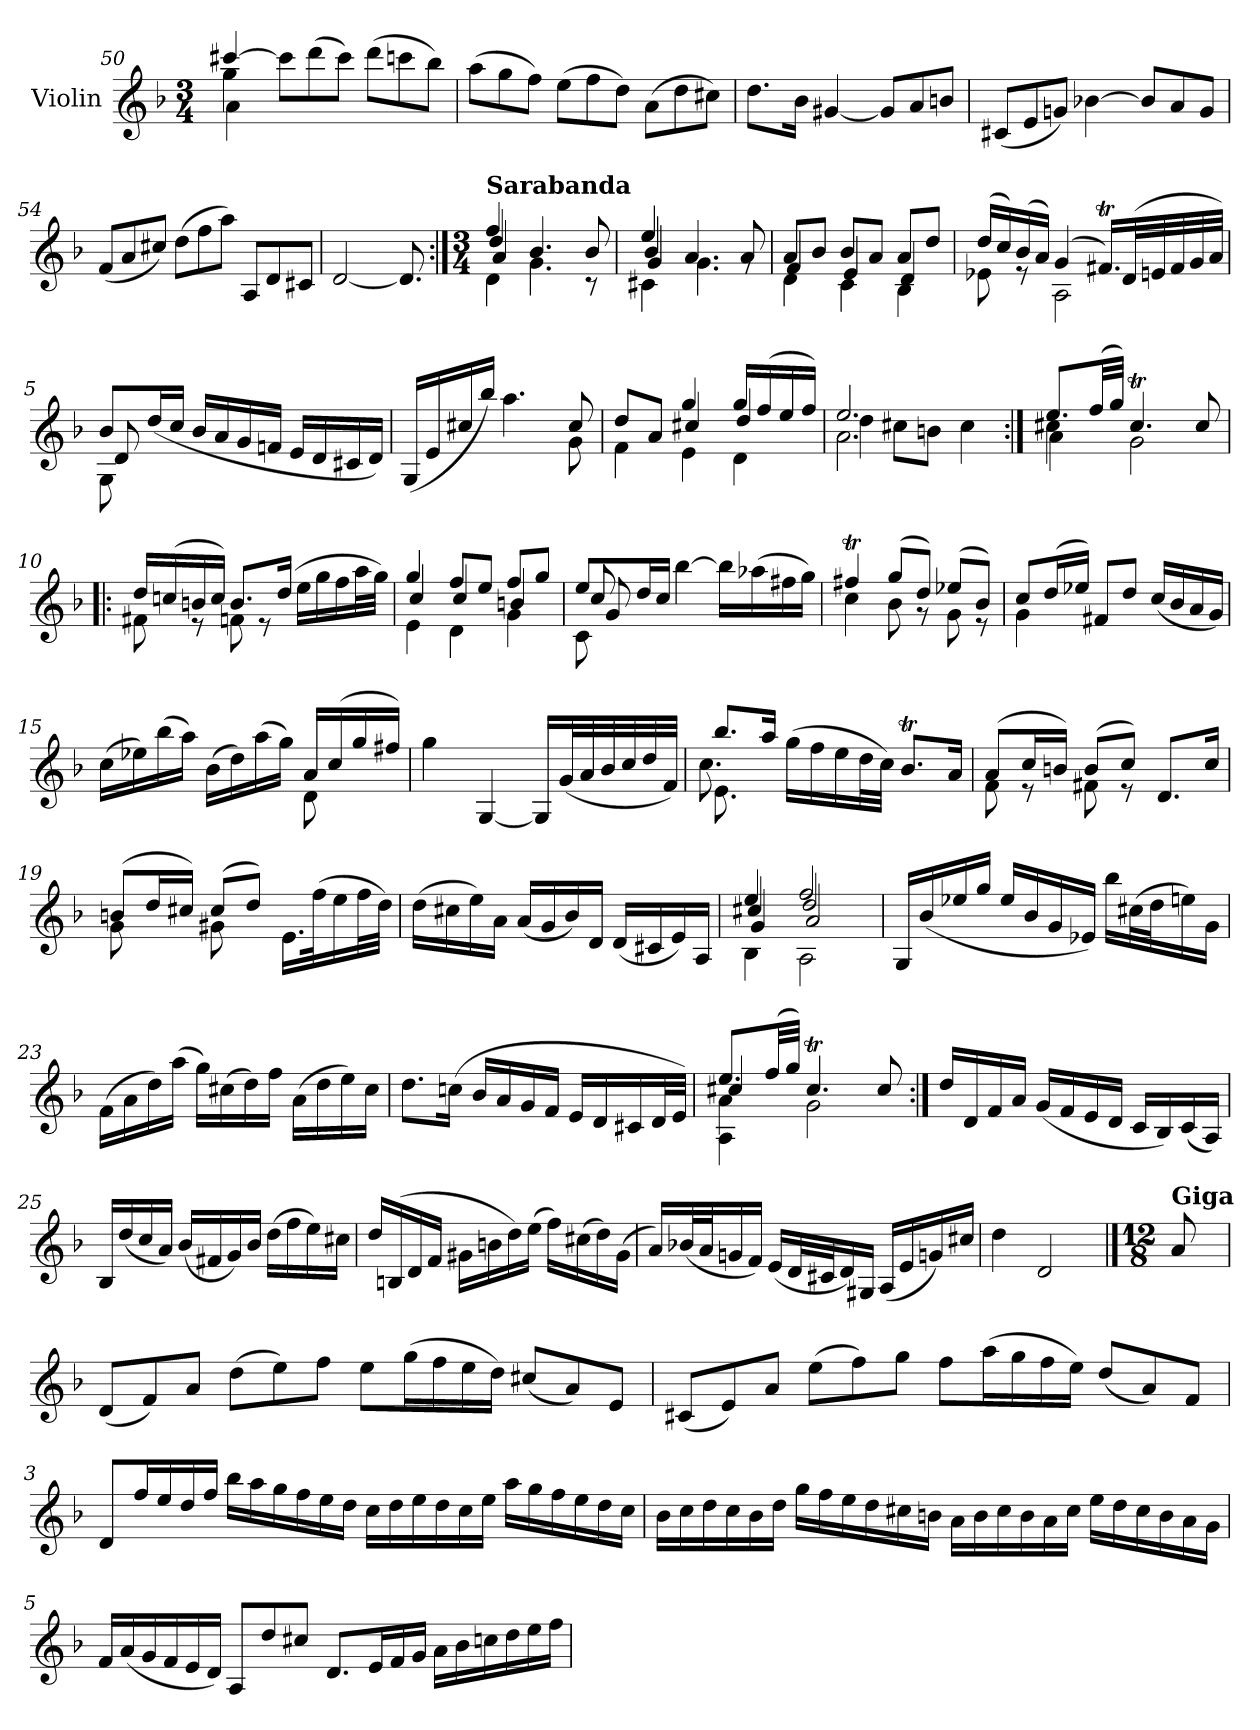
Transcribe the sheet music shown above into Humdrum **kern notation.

**kern
*part1
*staff1
*I"Violin
*I'Vln.
*clefG2
*k[b-]
*M3/4
=50
*^
*	*^
[4ccc#X/	4gg\	4a\
*Xtuplet	*	*
12ccc#\L]	2ryy	2ryy
(>12ddd\	.	.
12ccc#\J)	.	.
(>12ddd\L	.	.
12cccn\	.	.
12bb-\J)	.	.
*v	*v	*v
!!LO:LB:g=z
=51
(>12aa\L
12gg\
12ff\J)
(>12ee\L
12ff\
12dd\J)
(>12a\L
12dd\
12cc#X\J)
=52
8.dd\L
16b-\Jk
[4g#X/
12g#/L]
12a/
12bn/J
=53
(<12c#X/L
12e/
12gn/J)
[4b-X\
12b-/L]
12a/
12g/J
=54
(<12f/L
12a/
12cc#X/J)
(>12dd\L
12ff\
12aa\J)
12A/L
12d/
12c#X/J
=55
[2d/
8.d/]
!!LO:LB:g=z
=1:|!
*M3/4
*^
*	*^
*	*	*^
!LO:TX:a:B:t=Sarabanda	!	!	!
4ff/	4d\	4dd/	4a/
4.b-/	4.g\	2ryy	2ryy
8b-/	8r	.	.
=2	=2	=2	=2
4ee/	4c#X\	4b-/	4g/
4.a/	4.g\	2ryy	2ryy
8a/	8rg	.	.
*	*	*v	*v
=3	=3	=3
8a/L	4d\	4f/
8b-/J	.	.
8b-/L	4c\	4e/
8a/J	.	.
8a/L	4B-\	4d/
8dd/J	.	.
*	*v	*v
=4	=4
(>16dd/LL	8e-X\
16cc/)	.
(>16b-/	8re
16a/JJ)	.
(>4g/	2A\
16.f#Xt/LL)	.
(>32d/L	.
32en/	.
32f#/	.
32g/	.
32a/JJJ)	.
!!LO:LB:g=z	!!
=5	=5
*	*^
8b-/L	8G\	8d/
(<16dd/L	2ryy	2ryy
16cc/JJ	.	.
16b-/LL	.	.
16a/	.	.
16g/	.	.
16fn/JJ	.	.
16e/LL	.	.
16d/	.	.
16c#X/	8ryy	8ryy
16d/JJ)	.	.
*	*v	*v
=6	=6
(<16G/LL	8ryy
16e/	.
*v	*v
16cc#X/
16bb-/JJ)
4.aa\
*^
8cc#/	8g\
=7	=7
*	*^
8dd/L	4f\	4ryy
8a/J	.	.
4gg/	4e\	4cc#X/
16gg/LL	4d\	4dd/
(>16ff/	.	.
16ee/	.	.
16ff/JJ)	.	.
=8	=8	=8
2.ee/	4dd\	2.a\
.	8cc#X\L	.
.	8bn\J	.
.	4cc#\	.
=9:|!	=9:|!	=9:|!
8.ee/L	4cc#X\	4a\
(>32ff/LL	.	.
32gg/JJJ)	.	.
4.cc#t/	2g\	2ryy
8cc#/	.	.
*	*v	*v
!!LO:LB:g=z
=10!|:	=10!|:
16dd/LL	8f#X\
(>16ccn/	.
16bn/	8r
16cc/JJ)	.
8.b/L	8fn\
.	8r
(>16dd/Jk	.
16ee\LL	4ryy
16gg\	.
16ff\	.
32aa\L	.
32gg\JJJ)	.
=11	=11
*	*^
4gg/	4e\	4cc/
8ff/L	4d\	4cc/
8ee/J	.	.
8ff/L	4g\	4bn/
8gg/J	.	.
=12	=12	=12
*	*	*^
8ee/L	8c\	8cc/	8g/
16dd/L	2ryy	2ryy	2ryy
16cc/JJ	.	.	.
[4bb-\	.	.	.
16bb-\LL]	.	.	.
(>16aa-X\	.	.	.
16ff#X\	8ryy	8ryy	8ryy
16gg\JJ)	.	.	.
*	*v	*v	*v
=13	=13
4ff#Xt/	4cc\
(>8gg/L	8b-\
8dd/J)	8rg
(>8ee-X/L	8g\
8b-/J)	8r
=14	=14
8cc/L	4g\
(>16dd/L	.
16ee-X/JJ)	.
8f#X/L	2ryy
8dd/J	.
(<16cc/LL	.
16b-/	.
16a/	.
16g/JJ)	.
!!LO:LB:g=z	!!
=15	=15
(>16cc\LL	2ryy
16ee-X\)	.
(>16bb-\	.
16aa\JJ)	.
(>16b-\LL	.
16dd\)	.
(>16aa\	.
16gg\JJ)	.
16a/LL	8d\
(>16cc/	.
16gg/	8ryy
16ff#X/JJ)	.
*v	*v
=16
4gg\
[4G/
16G/LL]
(<32g/L
32a/
32b-/
32cc/
32dd/
32f/JJJ)
=17
*^
*	*^
8.bb-/L	8.e\	8.cc\
16aa/Jk	2ryy	2ryy
(>16gg\LL	.	.
16ff\	.	.
16ee\	.	.
32dd\L	.	.
32cc\JJJ)	.	.
8.b-T/L	.	.
16a/Jk	16ryy	16ryy
*	*v	*v
=18	=18
(>8a/L	8f\
16cc/L	8r
16bn/JJ)	.
(>8b/L	8f#X\
8cc/J)	8r
8.d/L	4ryy
16cc/Jk	.
!!LO:LB:g=z	!!
=19	=19
(>8bn/L	8g\
16dd/L	8ryy
16cc#X/JJ)	.
(>8cc#/L	8g#X\
8dd/J)	4.ryy
16.e\LL	.
(>32ff\K	.
16ee\	.
32ff\L	.
32dd\JJJ)	.
*v	*v
=20
(>16dd\LL
16cc#X\
16ee\)
16a\JJ
(<16a/LL
16g/
16b-/)
16d/JJ
(<16d/LL
16c#X/
16e/)
16A/JJ
=21
*^
*	*^
*	*	*^
4ee/	4B-\	4cc#X/	4g/
2ff/	2A\	2dd/	2a/
*v	*v	*v	*v
=22
16G/LL
(<16b-/
16ee-X/
16gg/JJ
16ee-/LL
16b-/
16g/
16e-X/JJ)
16bb-\LL
(>32cc#X\L
32dd\J
16een\)
16g\JJ
!!LO:LB:g=z
=23
(>16f\LL
16a\
16dd\)
(>16aa\JJ
16gg\LL)
(>16cc#X\
16dd\)
16ff\JJ
(>16a\LL
16dd\
16ee\)
16cc#\JJ
=23X1
8.dd\L
(>16ccn\Jk
16b-/LL
16a/
16g/
16f/JJ
16e/LL
16d/
16c#X/
32d/L
32e/JJJ)
=23X2
*^
*	*^
*	*	*^
8.ee/L	4A\	4cc#X/	4a\
(>32ff/LL	.	.	.
32gg/JJJ)	.	.	.
4.cc#t/	2ryy	2ryy	2g\
8cc#/	.	.	.
*v	*v	*v	*v
=24:|!
16dd/LL
16d/
16f/
16a/JJ
(<16g/LL
16f/
16e/
16d/JJ
16c/LL
16B-/)
(<16c/
16A/JJ)
!!LO:LB:g=z
=25
16B-/LL
(<16dd/
16cc/
16a/JJ)
(<16b-/LL
16f#X/
16g/)
16b-/JJ
(>16dd\LL
16ff\
16ee\)
16cc#X\JJ
=26
16dd/LL
(>16Bn/
16d/
16f/JJ
16g#X\LL
16bn\
16dd\)
(>16ee\JJ
16ff\LL)
(>16cc#X\
16dd\)
(>16g#\JJ
=27
16a/LL)
(<32b-X/L
32a/J
16gn/
16f/JJ)
(<16e/LL
32d/L
32c#X/J
16d/)
16G#X/JJ
(<16A/LL
16e/
16gn/)
16cc#X/JJ
=28
4dd\
2d/
!!LO:PB:g=z
==
*M12/8
!LO:TX:a:B:t=Giga
8a/
=1
(<8d/L
8f/)
8a/J
(>8dd\L
8ee\)
8ff\J
8ee\L
(>16gg\L
16ff\
16ee\
16dd\JJ)
(<8cc#X/L
8a/)
8e/J
=2
(<8c#X/L
8e/)
8a/J
(>8ee\L
8ff\)
8gg\J
8ff\L
(>16aa\L
16gg\
16ff\
16ee\JJ)
(<8dd/L
8a/)
8f/J
!!LO:LB:g=z
=3
8d/L
16ff/L
16ee/
16dd/
16ff/JJ
16bb-\LL
16aa\
16gg\
16ff\
16ee\
16dd\JJ
16cc\LL
16dd\
16ee\
16dd\
16cc\
16ee\JJ
16aa\LL
16gg\
16ff\
16ee\
16dd\
16cc\JJ
=4
16b-\LL
16cc\
16dd\
16cc\
16b-\
16dd\JJ
16gg\LL
16ff\
16ee\
16dd\
16cc#X\
16bn\JJ
16a\LL
16b\
16cc#\
16b\
16a\
16cc#\JJ
16ee\LL
16dd\
16cc#\
16b\
16a\
16g\JJ
!!LO:LB:g=z
=5
16f/LL
(<16a/
16g/
16f/
16e/
16d/JJ)
8A/L
8dd/
8cc#X/J
8.d/L
16e/L
16f/
16g/JJ
16a\LL
16b-\
16ccn\
16dd\
16ee\
16ff\JJ
=
*-
